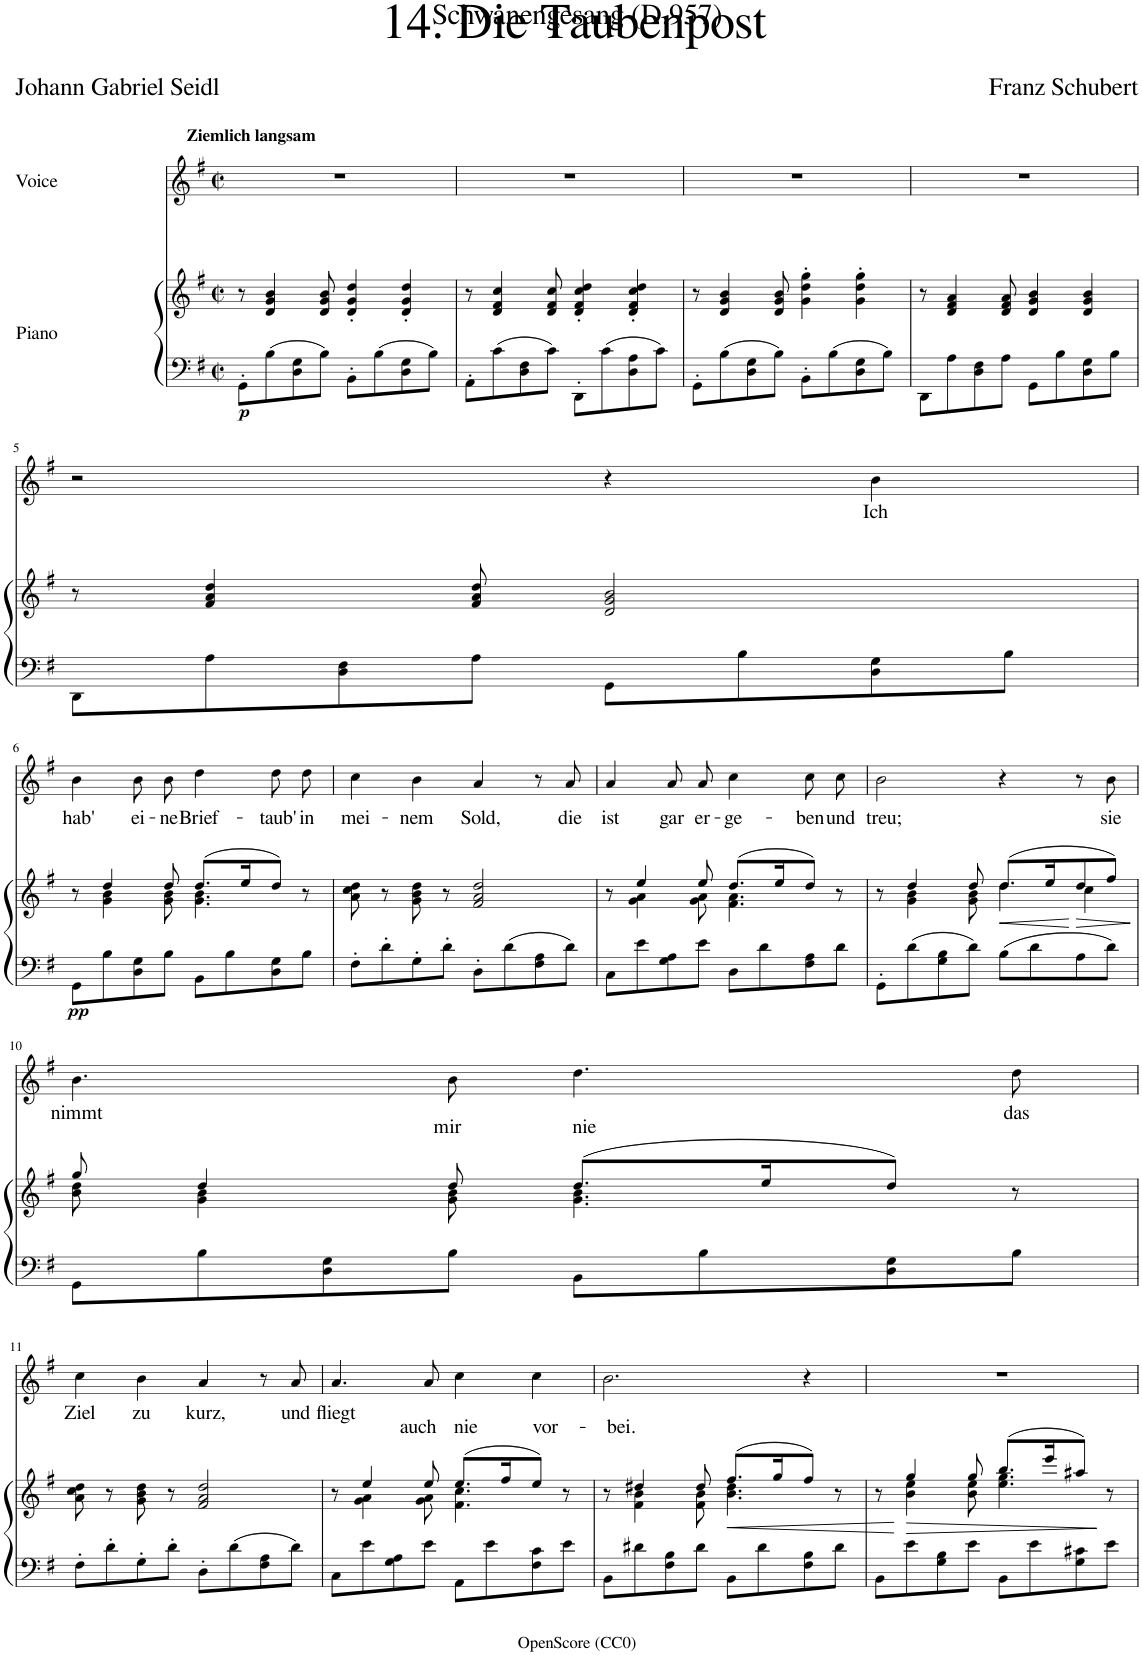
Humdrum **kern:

**kern	**kern	**dynam	**kern	**text
*part2	*part2	*part2	*part1	*part1
*staff3	*staff2	*staff2/3	*staff1	*staff1
*I"Piano	*	*	*I"Voice	*
*I'Pno	*	*	*	*
*clefF4	*clefG2	*	*clefG2	*
*k[f#]	*k[f#]	*	*k[f#]	*
*M2/2	*M2/2	*	*M2/2	*
*met(c|)	*met(c|)	*	*met(c|)	*
=1	=1	=1	=1	=1
!	!	!	!LO:TX:a:B:t=Ziemlich langsam	!
!	!	!LO:DY:b=2	!	!
8GG'\L	8r	p	1r	.
8B\	4d/ 4g/ 4b/	.	.	.
8D\ 8G\	.	.	.	.
8B\J	8d/ 8g/ 8b/	.	.	.
8BB'\L	4d/' 4g/' 4dd/'	.	.	.
8B\	.	.	.	.
8D\ 8G\	4d/' 4g/' 4dd/'	.	.	.
8B\J	.	.	.	.
=2	=2	=2	=2	=2
8AA'\L	8r	.	1r	.
8c\	4d/ 4f#/ 4cc/	.	.	.
8D\ 8F#\	.	.	.	.
8c\J	8d/ 8f#/ 8cc/	.	.	.
8DD'\L	4d/' 4f#/' 4cc/' 4dd/'	.	.	.
8c\	.	.	.	.
8D\ 8A\	4d/' 4f#/' 4cc/' 4dd/'	.	.	.
8c\J	.	.	.	.
=3	=3	=3	=3	=3
8GG'\L	8r	.	1r	.
8B\	4d/ 4g/ 4b/	.	.	.
8D\ 8G\	.	.	.	.
8B\J	8d/ 8g/ 8b/	.	.	.
8BB'\L	4g\' 4dd\' 4gg\'	.	.	.
8B\	.	.	.	.
8D\ 8G\	4g\' 4dd\' 4gg\'	.	.	.
8B\J	.	.	.	.
=4	=4	=4	=4	=4
8DD\L	8r	.	1r	.
8A\	4d/ 4f#/ 4a/	.	.	.
8D\ 8F#\	.	.	.	.
8A\J	8d/ 8f#/ 8a/	.	.	.
8GG\L	4d/ 4g/ 4b/	.	.	.
8B\	.	.	.	.
8D\ 8G\	4d/ 4g/ 4b/	.	.	.
8B\J	.	.	.	.
!!LO:LB:g=z
=5	=5	=5	=5	=5
8DD\L	8r	.	2r	.
8A\	4f#/ 4a/ 4dd/	.	.	.
8D\ 8F#\	.	.	.	.
8A\J	8f#/ 8a/ 8dd/	.	.	.
8GG\L	2d/ 2g/ 2b/	.	4r	.
8B\	.	.	.	.
!	!	!	!	!LO:LY:b
8D\ 8G\	.	.	4b\	Ich
8B\J	.	.	.	.
!!LO:LB:g=z
=6	=6	=6	=6	=6
*	*^	*	*	*
!	!	!	!LO:DY:b=2	!	!LO:LY:b
8GG\L	8r	8ryy	pp	4b\	hab'
8B\	4dd/	4g\ 4b\	.	.	.
!	!	!	!	!	!LO:LY:b
8D\ 8G\	.	.	.	8b\L	ei-
!	!	!	!	!	!LO:LY:b
8B\J	8dd/	8g\ 8b\	.	8b\J	-ne
!	!	!	!	!	!LO:LY:b
8BB\L	(8.dd/L	4.g\ 4.b\	.	4dd\	Brief-
8B\	.	.	.	.	.
.	16ee/K	.	.	.	.
!	!	!	!	!	!LO:LY:b
8D\ 8G\	8dd/J)	.	.	8dd\L	-taub'
!	!	!	!	!	!LO:LY:b
8B\J	8r	8ryy	.	8dd\J	in
=7	=7	=7	=7	=7	=7
!	!	!	!	!	!LO:LY:b
*	*v	*v	*	*	*
8F#'\L	8a\ 8cc\ 8dd\	.	4cc\	mei-
8d'\	8r	.	.	.
!	!	!	!	!LO:LY:b
8G'\	8g\ 8b\ 8dd\	.	4b\	-nem
8d'\J	8r	.	.	.
!	!	!	!	!LO:LY:b
8D'\L	2f#/ 2a/ 2dd/	.	4a/	Sold,
8d\	.	.	.	.
8F#\ 8A\	.	.	8r	.
!	!	!	!	!LO:LY:b
8d\J	.	.	8a/	die
=8	=8	=8	=8	=8
*	*^	*	*	*
!	!	!	!	!	!LO:LY:b
8C\L	8r	8ryy	.	4a/	ist
8e\	4ee/	4g\ 4a\	.	.	.
!	!	!	!	!	!LO:LY:b
8G\ 8A\	.	.	.	8a/L	gar
!	!	!	!	!	!LO:LY:b
8e\J	8ee/	8g\ 8a\	.	8a/J	er-
!	!	!	!	!	!LO:LY:b
8D\L	(8.dd/L	4.f#\ 4.a\	.	4cc\	-ge-
8d\	.	.	.	.	.
.	16ee/K	.	.	.	.
!	!	!	!	!	!LO:LY:b
8F#\ 8A\	8dd/J)	.	.	8cc\L	-ben
!	!	!	!	!	!LO:LY:b
8d\J	8r	8ryy	.	8cc\J	und
=9	=9	=9	=9	=9	=9
!	!	!	!	!	!LO:LY:b
8GG'\L	8r	8ryy	.	2b\	treu;
8d\	4dd/	4g\ 4b\	.	.	.
8G\ 8B\	.	.	.	.	.
8d\J	8dd/	8g\ 8b\	.	.	.
!	!LO:N:head=solid	!	!LO:HP:b	!	!
8B\L	(8.dd/L	4dd\	<	4r	.
8d\	.	.	.	.	.
.	16ee/K	.	.	.	.
!	!	!	!LO:HP:n=1:b	!	!
8A\	8dd/	4cc\	[ >	8r	.
!	!	!	!	!	!LO:LY:b
8d\J	8ff#/J)	.	.	8b\	sie
*	*v	*v	*	*	*
.	.	]	.	.
!!LO:LB:g=z
=10	=10	=10	=10	=10
*	*^	*	*	*
!	!	!	!	!	!LO:LY:b
8GG\L	8gg/	8b\ 8dd\	.	4.b\	nimmt
8B\	4dd/	4g\ 4b\	.	.	.
8D\ 8G\	.	.	.	.	.
!	!	!	!	!	!LO:LY:b
8B\J	8dd/	8g\ 8b\	.	8b\	mir
!	!	!	!	!	!LO:LY:b
8BB\L	(8.dd/L	4.g\ 4.b\	.	4.dd\	nie
8B\	.	.	.	.	.
.	16ee/K	.	.	.	.
8D\ 8G\	8dd/J)	.	.	.	.
!	!	!	!	!	!LO:LY:b
8B\J	8r	8ryy	.	8dd\	das
!!LO:LB:g=z
=11	=11	=11	=11	=11	=11
!	!	!	!	!	!LO:LY:b
*	*v	*v	*	*	*
8F#'\L	8a\ 8cc\ 8dd\	.	4cc\	Ziel
8d'\	8r	.	.	.
!	!	!	!	!LO:LY:b
8G'\	8g\ 8b\ 8dd\	.	4b\	zu
8d'\J	8r	.	.	.
!	!	!	!	!LO:LY:b
8D'\L	2f#/ 2a/ 2dd/	.	4a/	kurz,
8d\	.	.	.	.
8F#\ 8A\	.	.	8r	.
!	!	!	!	!LO:LY:b
8d\J	.	.	8a/	und
=12	=12	=12	=12	=12
*	*^	*	*	*
!	!	!	!	!	!LO:LY:b
8C\L	8r	8ryy	.	4.a/	fliegt
8e\	4ee/	4g\ 4a\	.	.	.
8G\ 8A\	.	.	.	.	.
!	!	!	!	!	!LO:LY:b
8e\J	8ee/	8g\ 8a\	.	8a/	auch
!	!	!	!	!	!LO:LY:b
8AA\L	(8.ee/L	4.f#\ 4.cc\	.	4cc\	nie
8e\	.	.	.	.	.
.	16ff#/K	.	.	.	.
!	!	!	!	!	!LO:LY:b
8F#\ 8c\	8ee/J)	.	.	4cc\	vor-
8e\J	8r	8ryy	.	.	.
=13	=13	=13	=13	=13	=13
!	!	!	!	!	!LO:LY:b
8BB\L	8r	8ryy	.	2.b\	-bei.
8d#X\	4dd#X/	4f#\ 4b\	.	.	.
8F#\ 8B\	.	.	.	.	.
8d#\J	8dd#/	8f#\ 8b\	.	.	.
!	!	!	!LO:HP:b	!	!
8BB\L	(8.ff#/L	4.b\ 4.dd#\	<	.	.
8d#\	.	.	.	.	.
.	16gg/K	.	.	.	.
8F#\ 8B\	8ff#/J)	.	.	4r	.
8d#\J	8r	8ryy	.	.	.
=14	=14	=14	=14	=14	=14
8BB\L	8r	8ryy	.	1r	.
!	!	!	!LO:HP:n=1:b	!	!
8e\	4gg/	4b\ 4ee\	[ >	.	.
8G\ 8B\	.	.	.	.	.
8e\J	8gg/	8b\ 8ee\	.	.	.
8BB\L	(8.bb/L	4.ee\ 4.gg\	.	.	.
8e\	.	.	.	.	.
.	16eee/K	.	.	.	.
8G\ 8c#X\	8aa#X/J)	.	.	.	.
8e\J	8r	8ryy	]	.	.
*	*v	*v	*	*	*
=	=	=	=	=
*-	*-	*-	*-	*-
